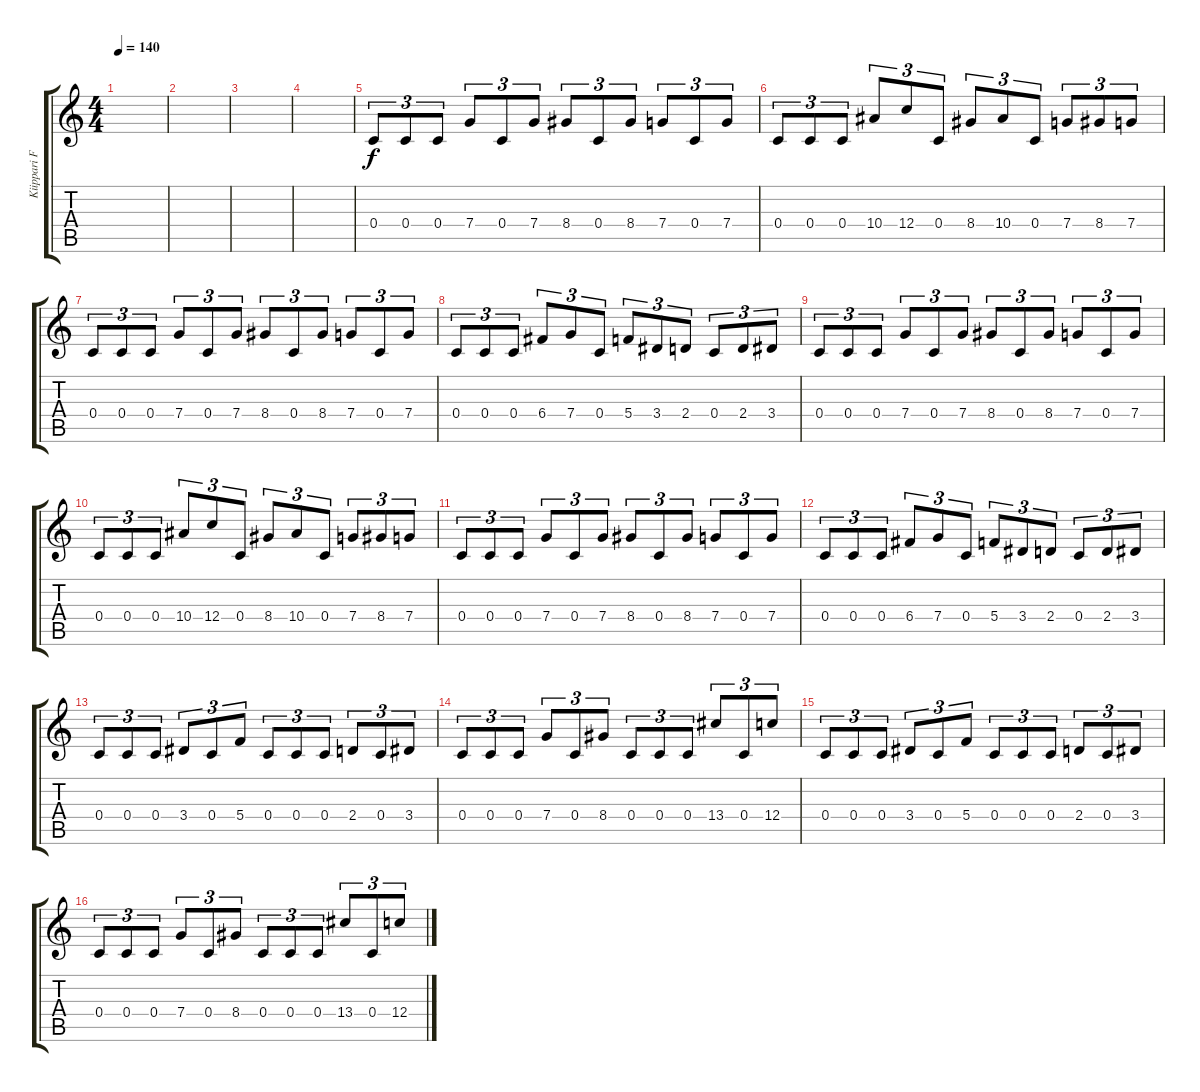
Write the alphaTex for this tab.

\track ("Kiippari FX2" "Kiippari F") {instrument electricguitarclean}
\staff {score tabs}
\tuning (D4 A3 F3 C3 G2 C2) {hide}
\ts (4 4)
\tempo 140
\clef g2
\ks c
|
|
|
|
0.4.8{tu (3 2)} 0.4.8{tu (3 2)} 0.4.8{tu (3 2)} 7.4.8{tu (3 2)} 0.4.8{tu (3 2)} 7.4.8{tu (3 2)} 8.4.8{tu (3 2)} 0.4.8{tu (3 2)} 8.4.8{tu (3 2)} 7.4.8{tu (3 2)} 0.4.8{tu (3 2)} 7.4.8{tu (3 2)} |
0.4.8{tu (3 2)} 0.4.8{tu (3 2)} 0.4.8{tu (3 2)} 10.4.8{tu (3 2)} 12.4.8{tu (3 2)} 0.4.8{tu (3 2)} 8.4.8{tu (3 2)} 10.4.8{tu (3 2)} 0.4.8{tu (3 2)} 7.4.8{tu (3 2)} 8.4.8{tu (3 2)} 7.4.8{tu (3 2)} |
0.4.8{tu (3 2)} 0.4.8{tu (3 2)} 0.4.8{tu (3 2)} 7.4.8{tu (3 2)} 0.4.8{tu (3 2)} 7.4.8{tu (3 2)} 8.4.8{tu (3 2)} 0.4.8{tu (3 2)} 8.4.8{tu (3 2)} 7.4.8{tu (3 2)} 0.4.8{tu (3 2)} 7.4.8{tu (3 2)} |
0.4.8{tu (3 2)} 0.4.8{tu (3 2)} 0.4.8{tu (3 2)} 6.4.8{tu (3 2)} 7.4.8{tu (3 2)} 0.4.8{tu (3 2)} 5.4.8{tu (3 2)} 3.4.8{tu (3 2)} 2.4.8{tu (3 2)} 0.4.8{tu (3 2)} 2.4.8{tu (3 2)} 3.4.8{tu (3 2)} |
0.4.8{tu (3 2)} 0.4.8{tu (3 2)} 0.4.8{tu (3 2)} 7.4.8{tu (3 2)} 0.4.8{tu (3 2)} 7.4.8{tu (3 2)} 8.4.8{tu (3 2)} 0.4.8{tu (3 2)} 8.4.8{tu (3 2)} 7.4.8{tu (3 2)} 0.4.8{tu (3 2)} 7.4.8{tu (3 2)} |
0.4.8{tu (3 2)} 0.4.8{tu (3 2)} 0.4.8{tu (3 2)} 10.4.8{tu (3 2)} 12.4.8{tu (3 2)} 0.4.8{tu (3 2)} 8.4.8{tu (3 2)} 10.4.8{tu (3 2)} 0.4.8{tu (3 2)} 7.4.8{tu (3 2)} 8.4.8{tu (3 2)} 7.4.8{tu (3 2)} |
0.4.8{tu (3 2)} 0.4.8{tu (3 2)} 0.4.8{tu (3 2)} 7.4.8{tu (3 2)} 0.4.8{tu (3 2)} 7.4.8{tu (3 2)} 8.4.8{tu (3 2)} 0.4.8{tu (3 2)} 8.4.8{tu (3 2)} 7.4.8{tu (3 2)} 0.4.8{tu (3 2)} 7.4.8{tu (3 2)} |
0.4.8{tu (3 2)} 0.4.8{tu (3 2)} 0.4.8{tu (3 2)} 6.4.8{tu (3 2)} 7.4.8{tu (3 2)} 0.4.8{tu (3 2)} 5.4.8{tu (3 2)} 3.4.8{tu (3 2)} 2.4.8{tu (3 2)} 0.4.8{tu (3 2)} 2.4.8{tu (3 2)} 3.4.8{tu (3 2)} |
0.4.8{tu (3 2)} 0.4.8{tu (3 2)} 0.4.8{tu (3 2)} 3.4.8{tu (3 2)} 0.4.8{tu (3 2)} 5.4.8{tu (3 2)} 0.4.8{tu (3 2)} 0.4.8{tu (3 2)} 0.4.8{tu (3 2)} 2.4.8{tu (3 2)} 0.4.8{tu (3 2)} 3.4.8{tu (3 2)} |
0.4.8{tu (3 2)} 0.4.8{tu (3 2)} 0.4.8{tu (3 2)} 7.4.8{tu (3 2)} 0.4.8{tu (3 2)} 8.4.8{tu (3 2)} 0.4.8{tu (3 2)} 0.4.8{tu (3 2)} 0.4.8{tu (3 2)} 13.4.8{tu (3 2)} 0.4.8{tu (3 2)} 12.4.8{tu (3 2)} |
0.4.8{tu (3 2)} 0.4.8{tu (3 2)} 0.4.8{tu (3 2)} 3.4.8{tu (3 2)} 0.4.8{tu (3 2)} 5.4.8{tu (3 2)} 0.4.8{tu (3 2)} 0.4.8{tu (3 2)} 0.4.8{tu (3 2)} 2.4.8{tu (3 2)} 0.4.8{tu (3 2)} 3.4.8{tu (3 2)} |
0.4.8{tu (3 2)} 0.4.8{tu (3 2)} 0.4.8{tu (3 2)} 7.4.8{tu (3 2)} 0.4.8{tu (3 2)} 8.4.8{tu (3 2)} 0.4.8{tu (3 2)} 0.4.8{tu (3 2)} 0.4.8{tu (3 2)} 13.4.8{tu (3 2)} 0.4.8{tu (3 2)} 12.4.8{tu (3 2)}
